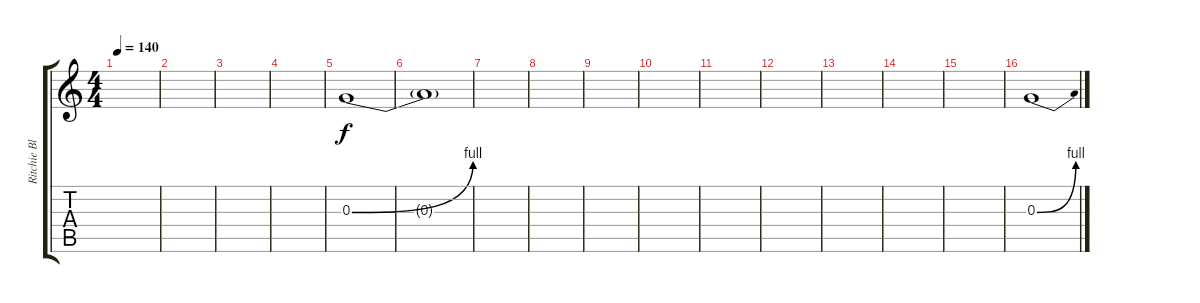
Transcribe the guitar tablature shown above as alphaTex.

\track ("Ritchie Blackmore Rhythm" "Ritchie Bl") {instrument overdrivenguitar}
\staff {score tabs}
\tuning (E4 B3 G3 D3 A2 E2) {hide}
\ts (4 4)
\tempo 140
\clef g2
\ks c
|
|
|
|
0.3{be (bend 0 0 60 4)}.1{volume 16} |
0.3{t}.1 |
|
|
|
|
|
|
|
|
|
0.3{be (bend 0 0 60 4)}.1{volume 16}
